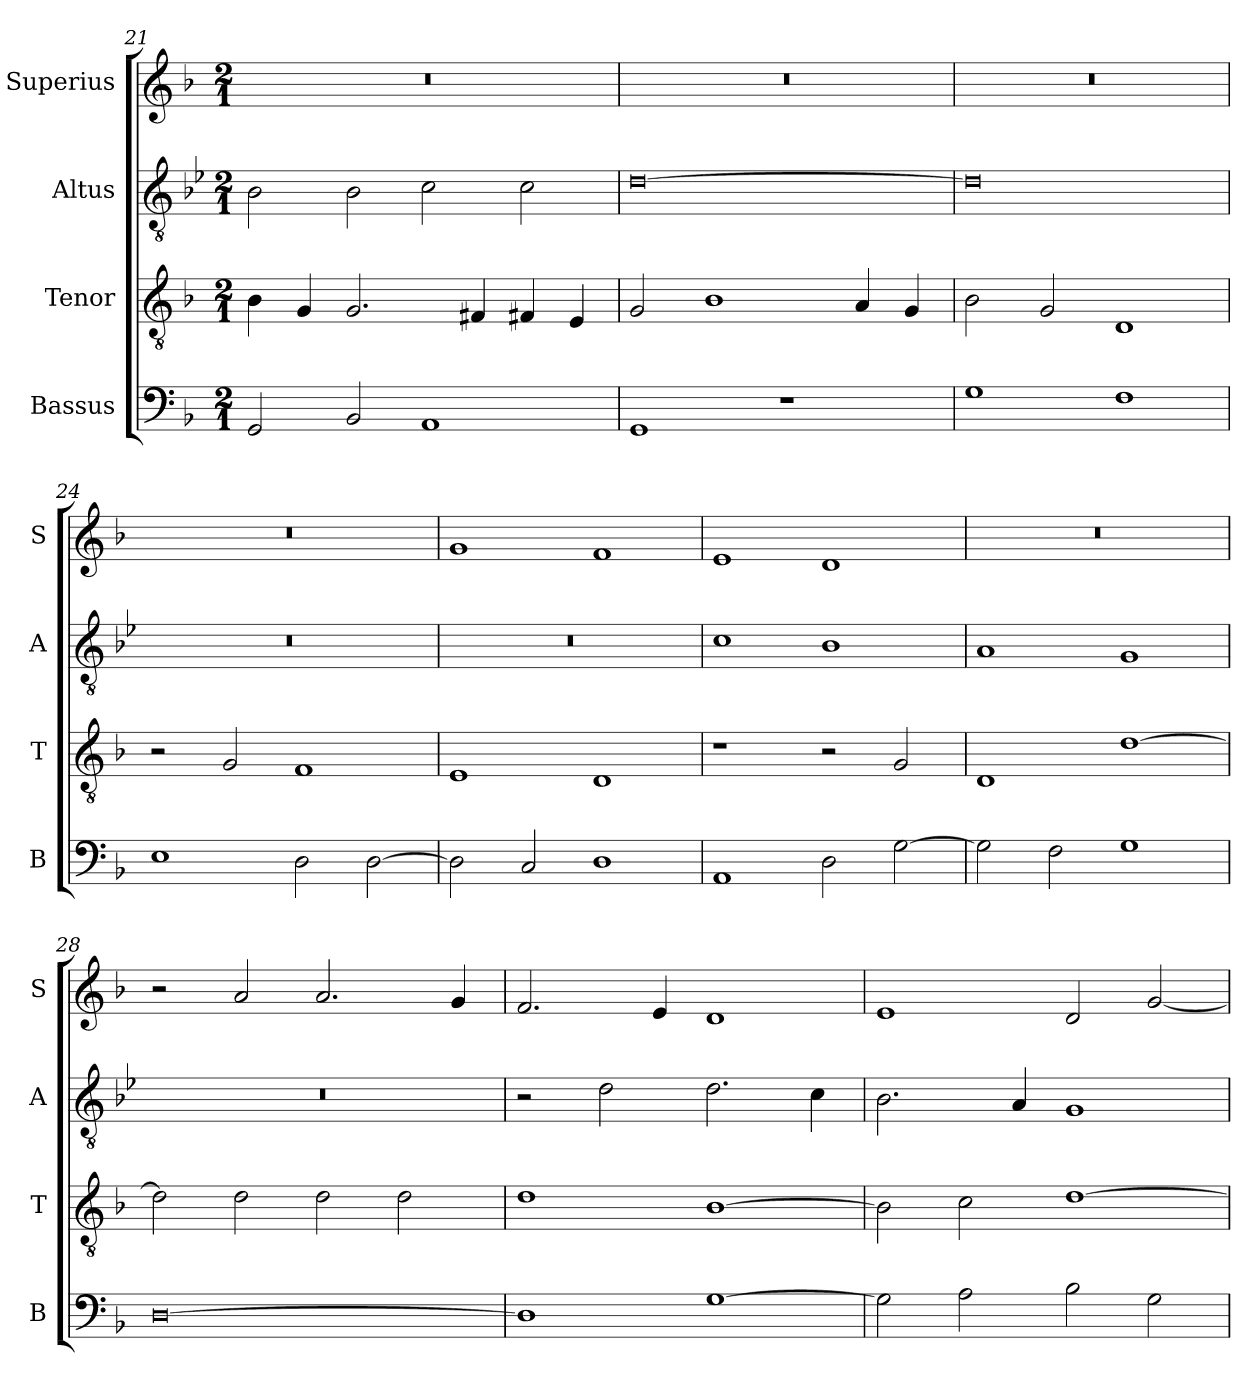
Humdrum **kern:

**kern	**kern	**kern	**kern
*part4	*part3	*part2	*part1
*staff4	*staff3	*staff2	*staff1
*I"Bassus	*I"Tenor	*I"Altus	*I"Superius
*I'B	*I'T	*I'A	*I'S
*clefF4	*clefGv2	*clefGv2	*clefG2
*k[b-]	*k[b-]	*k[b-e-]	*k[b-]
*M2/1	*M2/1	*M2/1	*M2/1
=21	=21	=21	=21
2GG/	4B-\	2B-\	0r
.	4G/	.	.
2BB-/	2.G/	2B-\	.
1AA	.	2c\	.
.	4F#X/	.	.
.	4F#X/	2c\	.
.	4E/	.	.
=22	=22	=22	=22
1GG	2G/	[0d	0r
.	1B-	.	.
1r	.	.	.
.	4A/	.	.
.	4G/	.	.
=23	=23	=23	=23
1G	2B-\	0d]	0r
.	2G/	.	.
1F	1D	.	.
=24	=24	=24	=24
1E	2r	0r	0r
.	2G/	.	.
2D\	1F	.	.
[2D\	.	.	.
=25	=25	=25	=25
2D\]	1E	0r	1g
2C/	.	.	.
1D	1D	.	1f
=26	=26	=26	=26
1AA	1r	1c	1e
2D\	2r	1B-	1d
[2G\	2G/	.	.
=27	=27	=27	=27
2G\]	1D	1A	0r
2F\	.	.	.
1G	[1d	1G	.
=28	=28	=28	=28
[0D	2d\]	0r	2r
.	2d\	.	2a/
.	2d\	.	2.a/
.	2d\	.	.
.	.	.	4g/
=29	=29	=29	=29
1D]	1d	2r	2.f/
.	.	2d\	.
.	.	.	4e/
[1G	[1B-	2.d\	1d
.	.	4c\	.
=30	=30	=30	=30
2G\]	2B-\]	2.B-\	1e
2A\	2c\	.	.
.	.	4A/	.
2B-\	[1d	1G	2d/
2G\	.	.	[2g/
=	=	=	=
*-	*-	*-	*-
